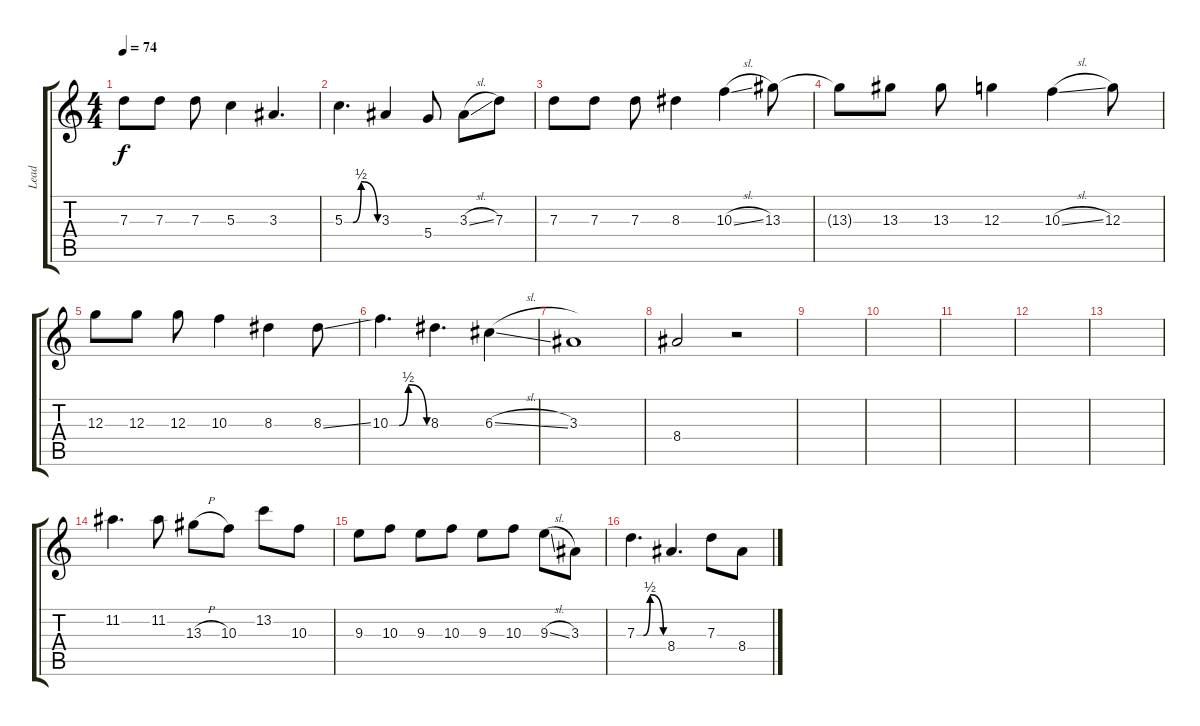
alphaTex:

\track ("Lead" "Lead") {instrument distortionguitar}
\staff {score tabs}
\tuning (E4 B3 G3 D3 A2 D2) {hide}
\ts (4 4)
\tempo 74
\clef g2
\ks c
7.3.8{dy f} 7.3.8 7.3.8 5.3.4 3.3.4{d} |
5.3{be (custom 0 0 15 0 30 2 60 0)}.4{d} 3.3.4 5.4.8 3.3{sl}.8 7.3.8 |
7.3.8 7.3.8 7.3.8 8.3.4 10.3{sl}.4 13.3.8 |
13.3{t}.8 13.3.8 13.3.8 12.3.4 10.3{sl}.4 12.3.8 |
12.3.8 12.3.8 12.3.8 10.3.4 8.3.4 8.3{ss}.8 |
10.3{be (custom 0 0 15 0 30 2 60 0)}.4{d} 8.3.4{d} 6.3{sl}.4 |
3.3.1 |
8.4.2 r.2 |
|
|
|
|
|
11.2.4{d} 11.2.8 13.3{h}.8 10.3.8 13.2.8 10.3.8 |
9.3.8 10.3.8 9.3.8 10.3.8 9.3.8 10.3.8 9.3{sl}.8 3.3.8 |
7.3{be (custom 0 0 15 0 30 2 60 0)}.4{d} 8.4.4{d} 7.3.8 8.4.8
